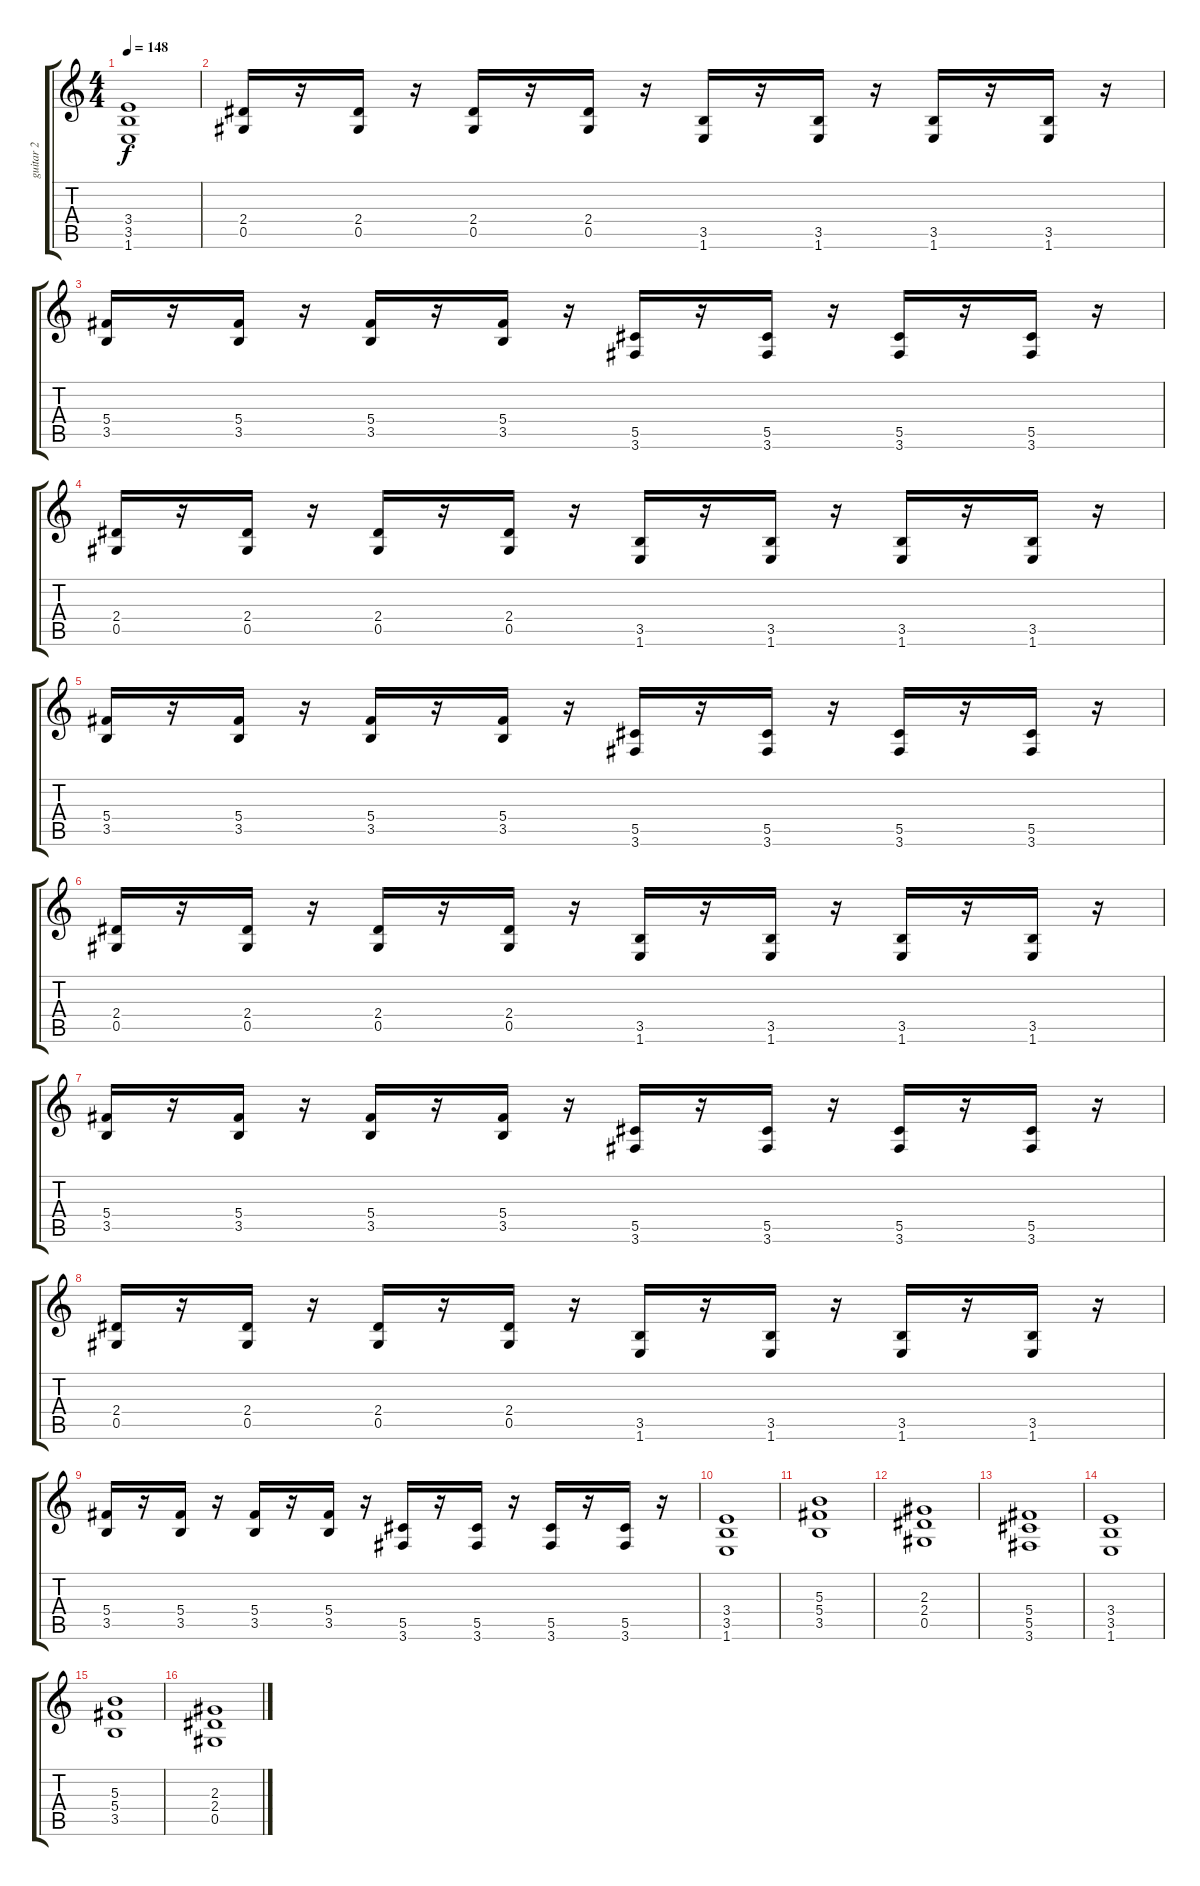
\track ("guitar 2" "guitar 2") {instrument distortionguitar}
\staff {score tabs}
\tuning (Eb4 Bb3 Gb3 Db3 Ab2 Eb2) {hide}
\ts (4 4)
\tempo 148
\clef g2
\ks c
(3.4{t} 3.5{t} 1.6{t}).1{dy f} |
(2.4 0.5).16 r.16 (2.4 0.5).16 r.16 (2.4 0.5).16 r.16 (2.4 0.5).16 r.16 (3.5 1.6).16 r.16 (3.5 1.6).16 r.16 (3.5 1.6).16 r.16 (3.5 1.6).16 r.16 |
(5.4 3.5).16 r.16 (5.4 3.5).16 r.16 (5.4 3.5).16 r.16 (5.4 3.5).16 r.16 (5.5 3.6).16 r.16 (5.5 3.6).16 r.16 (5.5 3.6).16 r.16 (5.5 3.6).16 r.16 |
(2.4 0.5).16 r.16 (2.4 0.5).16 r.16 (2.4 0.5).16 r.16 (2.4 0.5).16 r.16 (3.5 1.6).16 r.16 (3.5 1.6).16 r.16 (3.5 1.6).16 r.16 (3.5 1.6).16 r.16 |
(5.4 3.5).16 r.16 (5.4 3.5).16 r.16 (5.4 3.5).16 r.16 (5.4 3.5).16 r.16 (5.5 3.6).16 r.16 (5.5 3.6).16 r.16 (5.5 3.6).16 r.16 (5.5 3.6).16 r.16 |
(2.4 0.5).16 r.16 (2.4 0.5).16 r.16 (2.4 0.5).16 r.16 (2.4 0.5).16 r.16 (3.5 1.6).16 r.16 (3.5 1.6).16 r.16 (3.5 1.6).16 r.16 (3.5 1.6).16 r.16 |
(5.4 3.5).16 r.16 (5.4 3.5).16 r.16 (5.4 3.5).16 r.16 (5.4 3.5).16 r.16 (5.5 3.6).16 r.16 (5.5 3.6).16 r.16 (5.5 3.6).16 r.16 (5.5 3.6).16 r.16 |
(2.4 0.5).16 r.16 (2.4 0.5).16 r.16 (2.4 0.5).16 r.16 (2.4 0.5).16 r.16 (3.5 1.6).16 r.16 (3.5 1.6).16 r.16 (3.5 1.6).16 r.16 (3.5 1.6).16 r.16 |
(5.4 3.5).16 r.16 (5.4 3.5).16 r.16 (5.4 3.5).16 r.16 (5.4 3.5).16 r.16 (5.5 3.6).16 r.16 (5.5 3.6).16 r.16 (5.5 3.6).16 r.16 (5.5 3.6).16 r.16 |
(3.4 3.5 1.6).1 |
(5.3 5.4 3.5).1 |
(2.3 2.4 0.5).1 |
(5.4 5.5 3.6).1 |
(3.4 3.5 1.6).1 |
(5.3 5.4 3.5).1 |
(2.3 2.4 0.5).1
